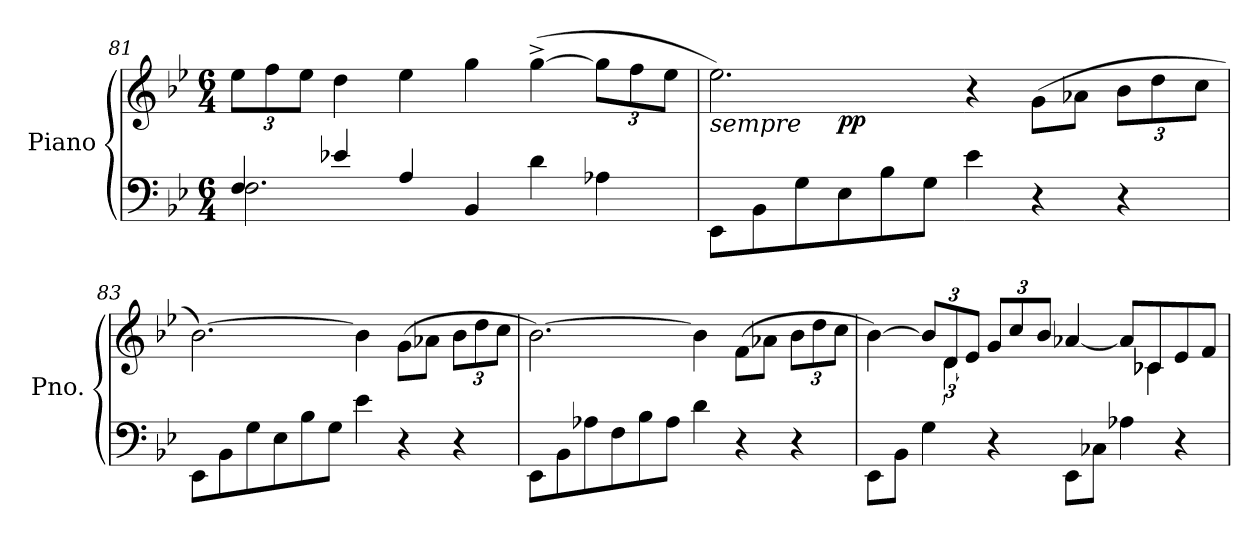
**kern	**kern	**dynam
*part1	*part1	*part1
*staff2	*staff1	*staff1/2
*I"Piano	*	*
*I'Pno.	*	*
!!LO:LB:g=z
*clefF4	*clefG2	*
*k[b-e-]	*k[b-e-]	*
*M6/4	*M6/4	*
=81	=81	=81
*^	*	*
*	*	*Xbrackettup	*
4F/	2.F\	12ee-\L	.
.	.	12ff\	.
.	.	12ee-\J	.
4e-X/	.	4dd\	.
4A/	.	4ee-\	.
4BB-/	2.ryy	4gg\	.
4d\	.	(>[4gg^\	.
4A-X\	.	12gg\L]	.
.	.	12ff\	.
.	.	12ee-\J	.
*v	*v	*	*
=82	=82	=82
*	*MM135	*
*	*^	*
!	!LO:TX:b:i:t=sempre	!	!
8EE-\L	2.ee-\)	4.ryy	.
8BB-\	.	.	.
8G\	.	.	.
!	!	!	!LO:DY:b
8E-\	.	1ryy	pp
8B-\	.	.	.
8G\J	.	.	.
4e-\	4r	.	.
4r	(>8g\L	.	.
.	8a-X\J	.	.
4r	12b-\L	.	.
.	12dd\	.	.
.	.	8ryy	.
.	12cc\J	.	.
*	*v	*v	*
=83	=83	=83
8EE-\L	[2.b-\)	.
8BB-\	.	.
8G\	.	.
8E-\	.	.
8B-\	.	.
8G\J	.	.
4e-\	4b-\]	.
4r	(>8g\L	.
.	8a-X\J	.
4r	12b-\L	.
.	12dd\	.
.	12cc\J	.
=84	=84	=84
8EE-\L	[2.b-\)	.
8BB-\	.	.
8A-X\	.	.
8F\	.	.
8B-\	.	.
8A-\J	.	.
4d\	4b-\]	.
4r	(>8f\L	.
.	8a-X\J	.
4r	12b-\L	.
.	12dd\	.
.	12cc\J	.
!!LO:PB:g=z
=85	=85	=85
*	*^	*
8EE-\L	[4b-\)	4ryy	.
8BB-\J	.	.	.
*	*	*brackettup	*
4G\	12b-/L]	12ryy	.
.	12d/	6d\	.
.	12e-/J	.	.
*	*Xbrackettup	*	*
4r	12g/L	8ryy	.
.	12cc/	.	.
*	*v	*v	*
.	12b-/J	.
8EE-\L	[4a-X/	.
8C-X\J	.	.
4A-X\	8a-/L]	.
*	*^	*
.	8c-X/	4c-\	.
4r	8e-/	.	.
.	8f/J	8ryy	.
*	*v	*v	*
=	=	=
*-	*-	*-
